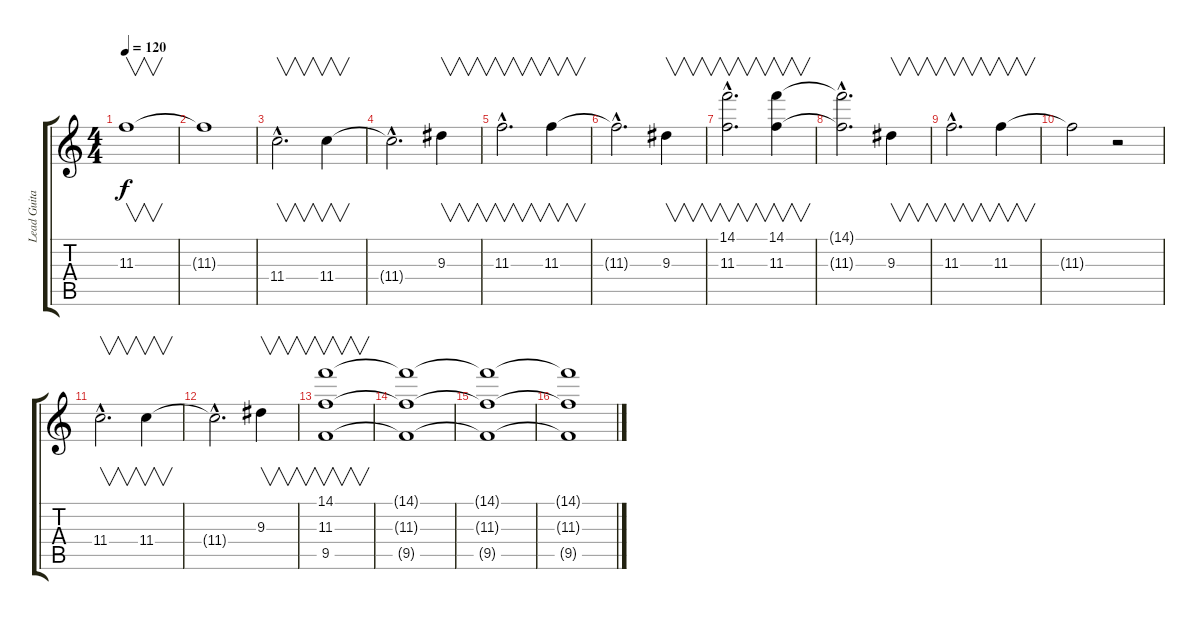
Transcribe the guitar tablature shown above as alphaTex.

\track ("Lead Guitar" "Lead Guita") {instrument distortionguitar}
\staff {score tabs}
\tuning (Eb4 Bb3 Gb3 Db3 Ab2 Db2) {hide}
\ts (4 4)
\tempo 120
\clef g2
\ks c
11.3.1{v dy f} |
11.3{t}.1 |
11.4{hac}.2{v d} 11.4.4{v} |
11.4{hac t}.2{d} 9.3.4{v} |
11.3{hac}.2{v d} 11.3.4{v} |
11.3{hac t}.2{d} 9.3.4{v} |
(14.1{hac} 11.3{hac}).2{v d} (14.1 11.3).4{v} |
(14.1{hac t} 11.3{hac t}).2{d} 9.3.4{v} |
11.3{hac}.2{v d} 11.3.4{v} |
11.3{t}.2 r.2 |
11.4{hac}.2{v d} 11.4.4{v} |
11.4{hac t}.2{d} 9.3.4{v} |
(14.1 11.3 9.5).1{v} |
(14.1{t} 11.3{t} 9.5{t}).1 |
(14.1{t} 11.3{t} 9.5{t}).1 |
(14.1{t} 11.3{t} 9.5{t}).1
